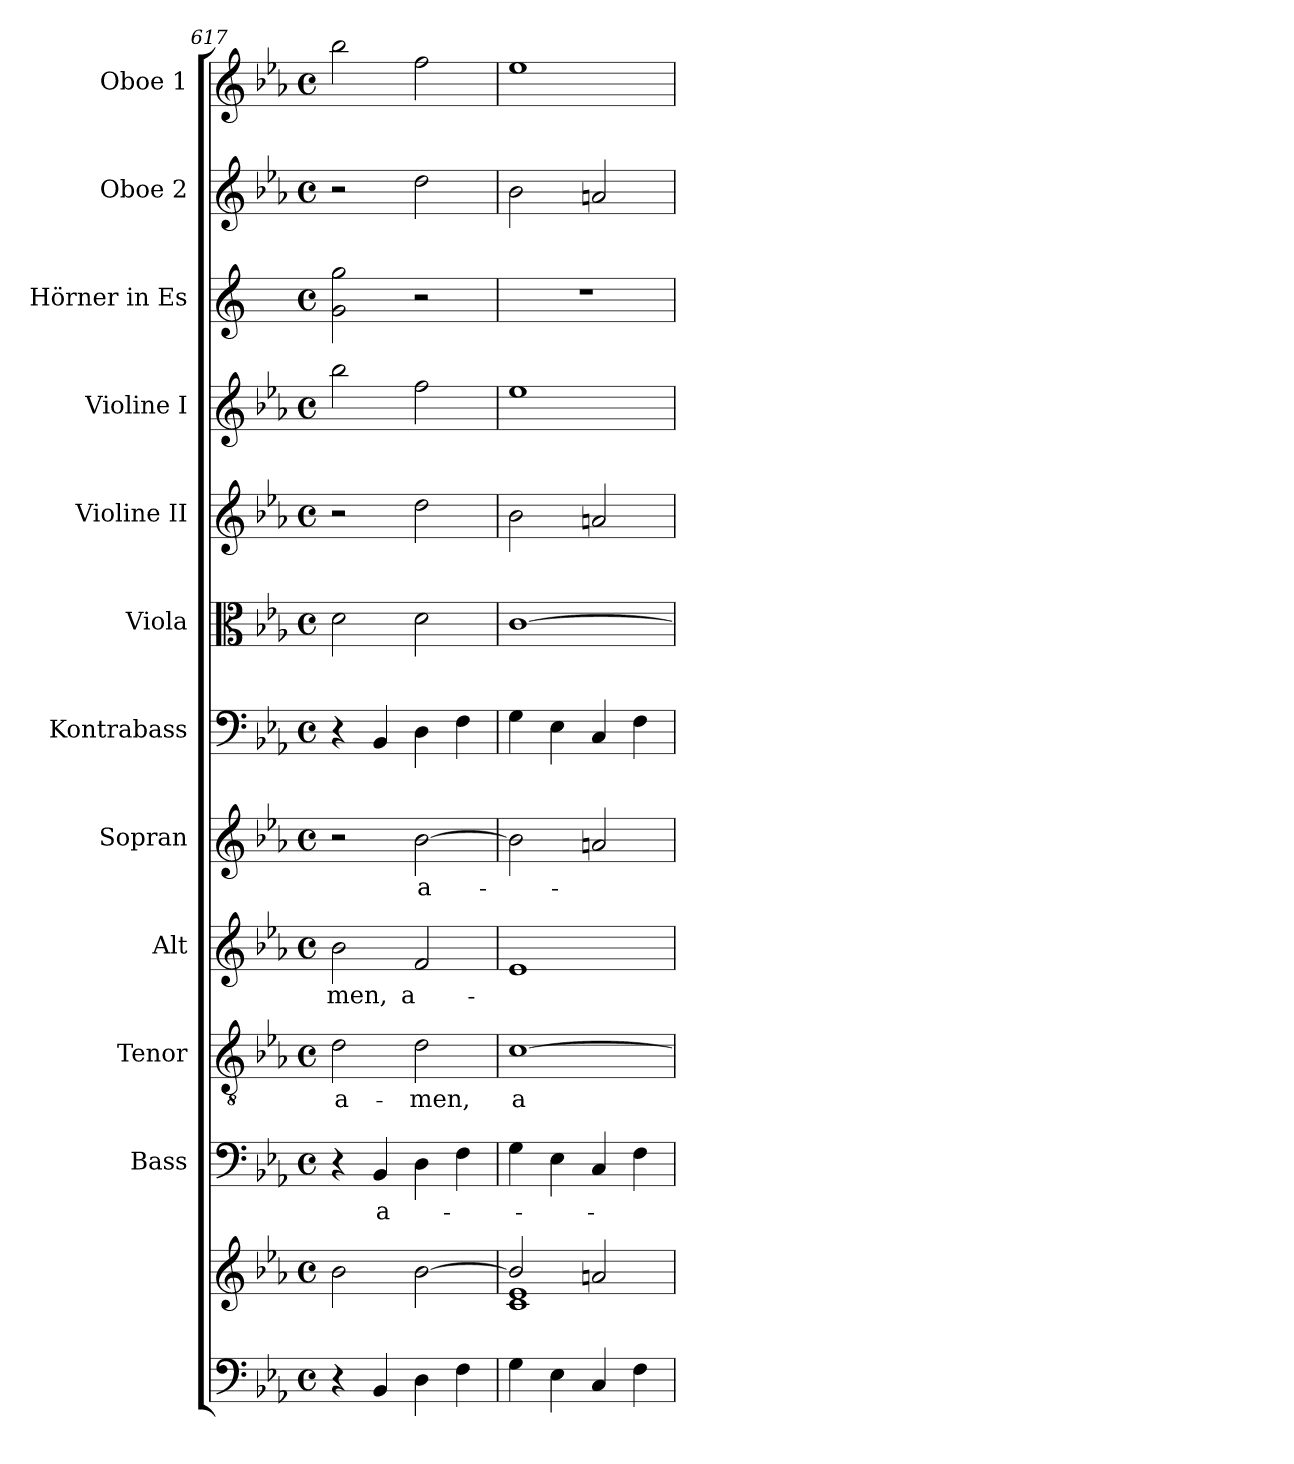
**kern	**kern	**kern	**text	**kern	**text	**kern	**text	**kern	**text	**kern	**kern	**kern	**kern	**kern	**kern	**kern
*part12	*part12	*part11	*part11	*part10	*part10	*part9	*part9	*part8	*part8	*part7	*part6	*part5	*part4	*part3	*part2	*part1
*staff13	*staff12	*staff11	*staff11	*staff10	*staff10	*staff9	*staff9	*staff8	*staff8	*staff7	*staff6	*staff5	*staff4	*staff3	*staff2	*staff1
*	*	*I"Bass	*	*I"Tenor	*	*I"Alt	*	*I"Sopran	*	*I"Kontrabass	*I"Viola	*I"Violine II	*I"Violine I	*I"Hörner in Es	*I"Oboe 2	*I"Oboe 1
*	*	*I'B.	*	*I'T.	*	*I'A.	*	*I'S.	*	*I'Kb.	*I'Vla.	*I'Vl. II	*I'Vl. I	*	*I'Ob. 2	*I'Ob. 1
*clefF4	*clefG2	*clefF4	*	*clefGv2	*	*clefG2	*	*clefG2	*	*clefF4	*clefC3	*clefG2	*clefG2	*clefG2	*clefG2	*clefG2
*	*	*	*	*	*	*	*	*	*	*ITrd7c12	*	*	*	*ITrd5c9	*	*
*k[b-e-a-]	*k[b-e-a-]	*k[b-e-a-]	*	*k[b-e-a-]	*	*k[b-e-a-]	*	*k[b-e-a-]	*	*k[b-e-a-]	*k[b-e-a-]	*k[b-e-a-]	*k[b-e-a-]	*k[b-e-a-]	*k[b-e-a-]	*k[b-e-a-]
*E-:	*E-:	*E-:	*	*E-:	*	*E-:	*	*E-:	*	*E-:	*E-:	*E-:	*E-:	*E-:	*E-:	*E-:
*M4/4	*M4/4	*M4/4	*	*M4/4	*	*M4/4	*	*M4/4	*	*M4/4	*M4/4	*M4/4	*M4/4	*M4/4	*M4/4	*M4/4
*met(c)	*met(c)	*met(c)	*	*met(c)	*	*met(c)	*	*met(c)	*	*met(c)	*met(c)	*met(c)	*met(c)	*met(c)	*met(c)	*met(c)
=617	=617	=617	=617	=617	=617	=617	=617	=617	=617	=617	=617	=617	=617	=617	=617	=617
!	!	!	!	!	!LO:LY:b	!	!LO:LY:b	!	!	!	!	!	!	!	!	!
4r	2b-\	4r	.	2d\	a-	2b-\	-men,	2r	.	4r	2d\	2r	2bb-\	2B-\ 2b-\	2r	2bb-\
!	!	!	!LO:LY:b	!	!	!	!	!	!	!	!	!	!	!	!	!
4BB-/	.	4BB-/	a-	.	.	.	.	.	.	4BBB-/	.	.	.	.	.	.
!	!	!	!	!	!LO:LY:b	!	!LO:LY:b	!	!LO:LY:b	!	!	!	!	!	!	!
4D\	[2b-\	4D\	.	2d\	-men,	2f/	a-	[2b-\	a-	4DD\	2d\	2dd\	2ff\	2r	2dd\	2ff\
4F\	.	4F\	.	.	.	.	.	.	.	4FF\	.	.	.	.	.	.
=618	=618	=618	=618	=618	=618	=618	=618	=618	=618	=618	=618	=618	=618	=618	=618	=618
*	*^	*	*	*	*	*	*	*	*	*	*	*	*	*	*	*
!	!	!	!	!	!	!LO:LY:b	!	!	!	!	!	!	!	!	!	!	!
4G\	2b-/]	1c 1e-	4G\	.	[1c	a-	1e-	.	2b-\]	.	4GG\	[1c	2b-\	1ee-	1r	2b-\	1ee-
4E-\	.	.	4E-\	.	.	.	.	.	.	.	4EE-\	.	.	.	.	.	.
4C/	2an/	.	4C/	.	.	.	.	.	2an/	.	4CC/	.	2an/	.	.	2an/	.
4F\	.	.	4F\	.	.	.	.	.	.	.	4FF\	.	.	.	.	.	.
*	*v	*v	*	*	*	*	*	*	*	*	*	*	*	*	*	*	*
=	=	=	=	=	=	=	=	=	=	=	=	=	=	=	=	=
*-	*-	*-	*-	*-	*-	*-	*-	*-	*-	*-	*-	*-	*-	*-	*-	*-
